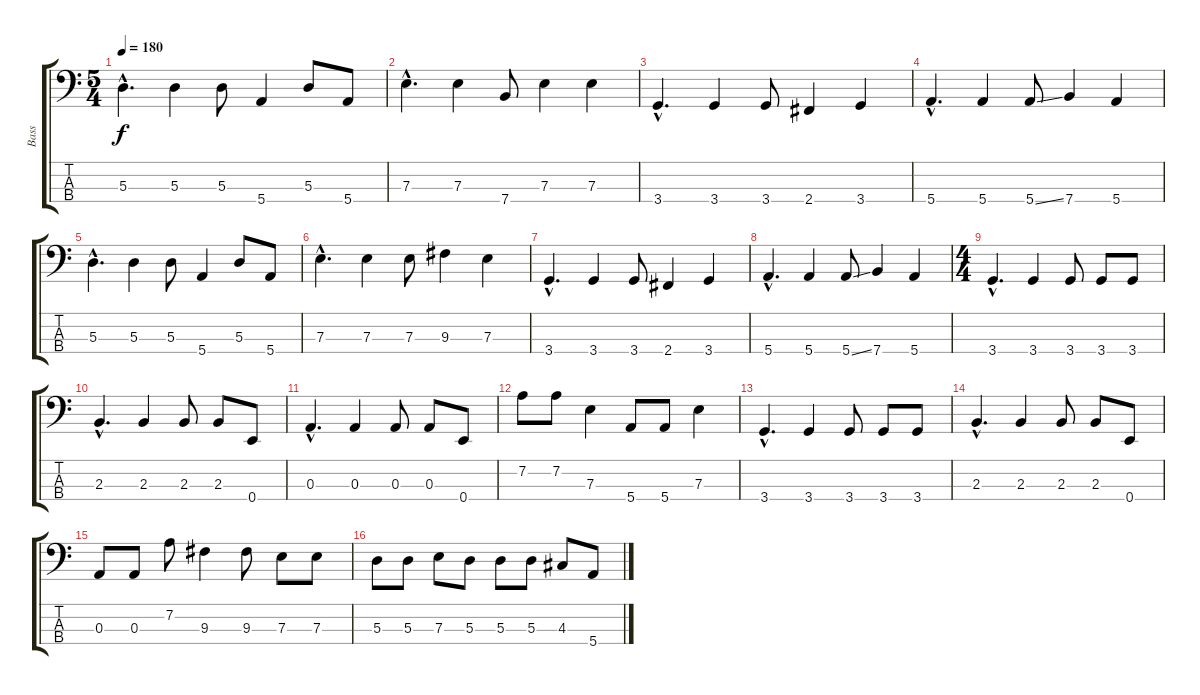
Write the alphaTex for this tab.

\track ("Bass" "Bass") {instrument electricbassfinger}
\staff {score tabs}
\tuning (G2 D2 A1 E1) {hide}
\ts (5 4)
\tempo 180
\clef f4
\ks c
5.3{hac}.4{d dy f} 5.3.4 5.3.8 5.4.4 5.3.8 5.4.8 |
7.3{hac}.4{d} 7.3.4 7.4.8 7.3.4 7.3.4 |
3.4{hac}.4{d} 3.4.4 3.4.8 2.4.4 3.4.4 |
5.4{hac}.4{d} 5.4.4 5.4{ss}.8 7.4.4 5.4.4 |
5.3{hac}.4{d} 5.3.4 5.3.8 5.4.4 5.3.8 5.4.8 |
7.3{hac}.4{d} 7.3.4 7.3.8 9.3.4 7.3.4 |
3.4{hac}.4{d} 3.4.4 3.4.8 2.4.4 3.4.4 |
5.4{hac}.4{d} 5.4.4 5.4{ss}.8 7.4.4 5.4.4 |
\ts (4 4)
3.4{hac}.4{d} 3.4.4 3.4.8 3.4.8 3.4.8 |
2.3{hac}.4{d} 2.3.4 2.3.8 2.3.8 0.4.8 |
0.3{hac}.4{d} 0.3.4 0.3.8 0.3.8 0.4.8 |
7.2.8 7.2.8 7.3.4 5.4.8 5.4.8 7.3.4 |
3.4{hac}.4{d} 3.4.4 3.4.8 3.4.8 3.4.8 |
2.3{hac}.4{d} 2.3.4 2.3.8 2.3.8 0.4.8 |
0.3.8 0.3.8 7.2.8 9.3.4 9.3.8 7.3.8 7.3.8 |
5.3.8 5.3.8 7.3.8 5.3.8 5.3.8 5.3.8 4.3.8 5.4.8
